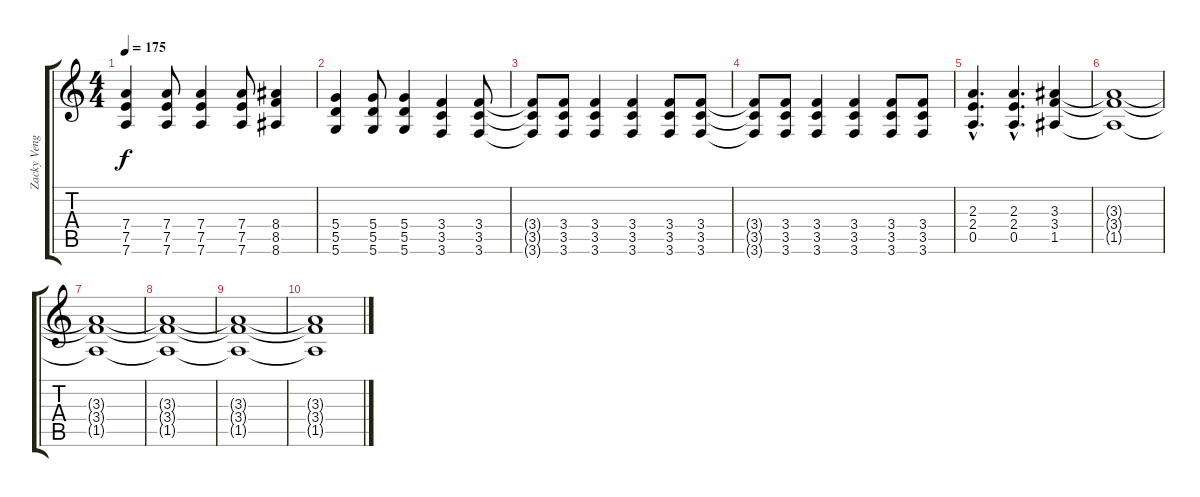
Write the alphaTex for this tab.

\track ("Zacky Vengeance" "Zacky Veng") {instrument overdrivenguitar}
\staff {score tabs}
\tuning (E4 B3 G3 D3 A2 D2) {hide}
\ts (4 4)
\tempo 175
\clef g2
\ks c
(7.4 7.5 7.6).4{dy f} (7.4 7.5 7.6).8 (7.4 7.5 7.6).4 (7.4 7.5 7.6).8 (8.4 8.5 8.6).4 |
(5.4 5.5 5.6).4 (5.4 5.5 5.6).8 (5.4 5.5 5.6).4 (3.4 3.5 3.6).4 (3.4 3.5 3.6).8 |
(3.4{t} 3.5{t} 3.6{t}).8 (3.4 3.5 3.6).8 (3.4 3.5 3.6).4 (3.4 3.5 3.6).4 (3.4 3.5 3.6).8 (3.4 3.5 3.6).8 |
(3.4{t} 3.5{t} 3.6{t}).8 (3.4 3.5 3.6).8 (3.4 3.5 3.6).4 (3.4 3.5 3.6).4 (3.4 3.5 3.6).8 (3.4 3.5 3.6).8 |
(2.3{hac} 2.4{hac} 0.5{hac}).4{d} (2.3{hac} 2.4{hac} 0.5{hac}).4{d} (3.3 3.4 1.5).4 |
(3.3{t} 3.4{t} 1.5{t}).1 |
(3.3{t} 3.4{t} 1.5{t}).1 |
(3.3{t} 3.4{t} 1.5{t}).1 |
(3.3{t} 3.4{t} 1.5{t}).1 |
(3.3{t} 3.4{t} 1.5{t}).1
